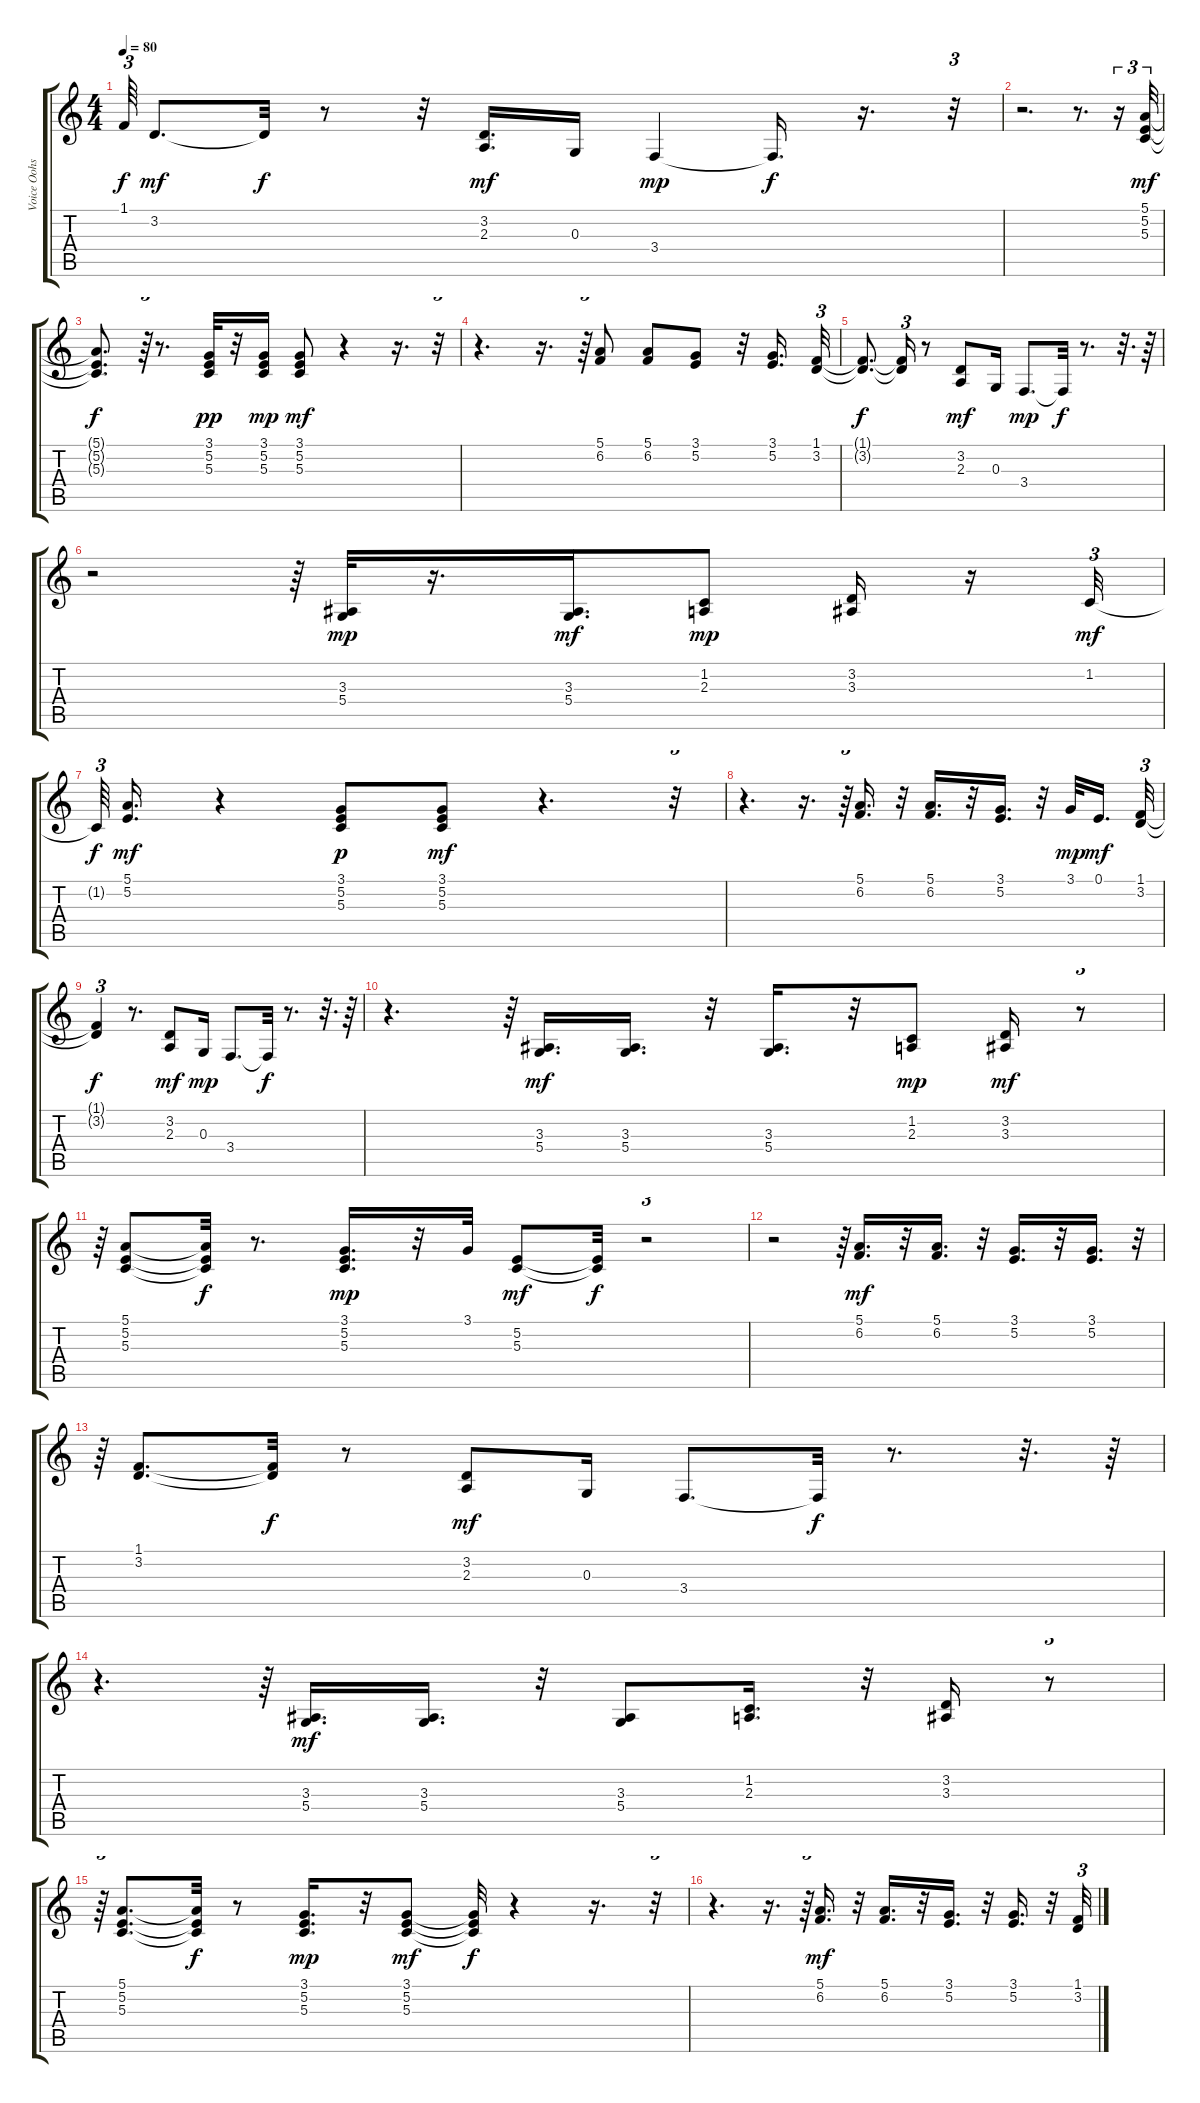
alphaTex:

\track ("Voice Oohs" "Voice Oohs") {instrument voiceoohs}
\staff {score tabs}
\tuning (E4 B3 G3 D3 A2 E2) {hide}
\ts (4 4)
\tempo 80
\clef g2
\ks c
1.1{t}.64{tu (3 2) dy f} 3.2.8{d dy mf} 3.2{t}.32{dy f} r.8 r.32 (3.2 2.3).16{d dy mf} 0.3.16 3.4.4{dy mp} 3.4{t}.16{d dy f} r.16{d} r.32{tu (3 2)} |
r.2{d} r.8{d} r.16{tu (3 2)} (5.1 5.2 5.3).32{tu (3 2) dy mf} |
(5.1{t} 5.2{t} 5.3{t}).8{d dy f} r.64{tu (3 2)} r.8{d} (3.1 5.2 5.3).32{dy pp} r.32 (3.1 5.2 5.3).16{dy mp} (3.1 5.2 5.3).8{dy mf} r.4 r.16{d} r.32{tu (3 2)} |
r.4{d} r.16{d} r.64{tu (3 2)} (5.1 6.2).8 (5.1 6.2).8 (3.1 5.2).8 r.32 (3.1 5.2).16{d} (1.1 3.2).32{tu (3 2)} |
(1.1{t} 3.2{t}).8{d dy f} (1.1{t} 3.2{t}).16{tu (3 2)} r.8 (3.2 2.3).8{dy mf} 0.3.16 3.4.8{d dy mp} 3.4{t}.32{dy f} r.8{d} r.32{d} r.64 |
r.2 r.64{tu (3 2)} (3.3 5.4).32{dy mp} r.16{d} (3.3 5.4).16{d dy mf} (1.2 2.3).8{dy mp} (3.2 3.3).16 r.16 1.2.32{tu (3 2) dy mf} |
1.2{t}.64{tu (3 2) dy f} (5.1 5.2).16{d dy mf} r.4 (3.1 5.2 5.3).8{dy p} (3.1 5.2 5.3).8{dy mf} r.4{d} r.32{tu (3 2)} |
r.4{d} r.16{d} r.64{tu (3 2)} (5.1 6.2).16{d} r.32 (5.1 6.2).16{d} r.32 (3.1 5.2).16{d} r.32 3.1.32{dy mp} 0.1.16{d dy mf beam splitsecondary} (1.1 3.2).32{tu (3 2)} |
(1.1{t} 3.2{t}).4{tu (3 2) dy f} r.8{d} (3.2 2.3).8{dy mf} 0.3.16{dy mp} 3.4.8{d} 3.4{t}.32{dy f} r.8{d} r.32{d} r.64 |
r.4{d} r.64{tu (3 2)} (3.3 5.4).16{d dy mf} (3.3 5.4).16{d} r.32 (3.3 5.4).16{d} r.32 (1.2 2.3).8{dy mp} (3.2 3.3).16{dy mf} r.8{tu (3 2)} |
r.64{tu (3 2)} (5.1 5.2 5.3).8 (5.1{t} 5.2{t} 5.3{t}).32{dy f} r.8{d} (3.1 5.2 5.3).16{d dy mp} r.32 3.1.32 (5.2 5.3).8{dy mf} (5.2{t} 5.3{t}).32{dy f} r.2{tu (3 2)} |
r.2 r.64{tu (3 2)} (5.1 6.2).16{d dy mf} r.32 (5.1 6.2).16{d} r.32 (3.1 5.2).16{d} r.32 (3.1 5.2).16{d} r.32{tu (3 2)} |
r.64{tu (3 2)} (1.1 3.2).8{d} (1.1{t} 3.2{t}).32{dy f} r.8 (3.2 2.3).8{dy mf} 0.3.16 3.4.8{d} 3.4{t}.32{dy f} r.8{d} r.32{d} r.64 |
r.4{d} r.64{tu (3 2)} (3.3 5.4).16{d dy mf} (3.3 5.4).16{d} r.32 (3.3 5.4).8 (1.2 2.3).16{d} r.32 (3.2 3.3).16 r.8{tu (3 2)} |
r.64{tu (3 2)} (5.1 5.2 5.3).8{d} (5.1{t} 5.2{t} 5.3{t}).32{dy f} r.8 (3.1 5.2 5.3).16{d dy mp} r.32 (3.1 5.2 5.3).8{dy mf} (3.1{t} 5.2{t} 5.3{t}).32{dy f} r.4 r.16{d} r.32{tu (3 2)} |
r.4{d} r.16{d} r.64{tu (3 2)} (5.1 6.2).16{d dy mf} r.32 (5.1 6.2).16{d} r.32 (3.1 5.2).16{d} r.32 (3.1 5.2).16{d} r.32 (1.1 3.2).32{tu (3 2)}
